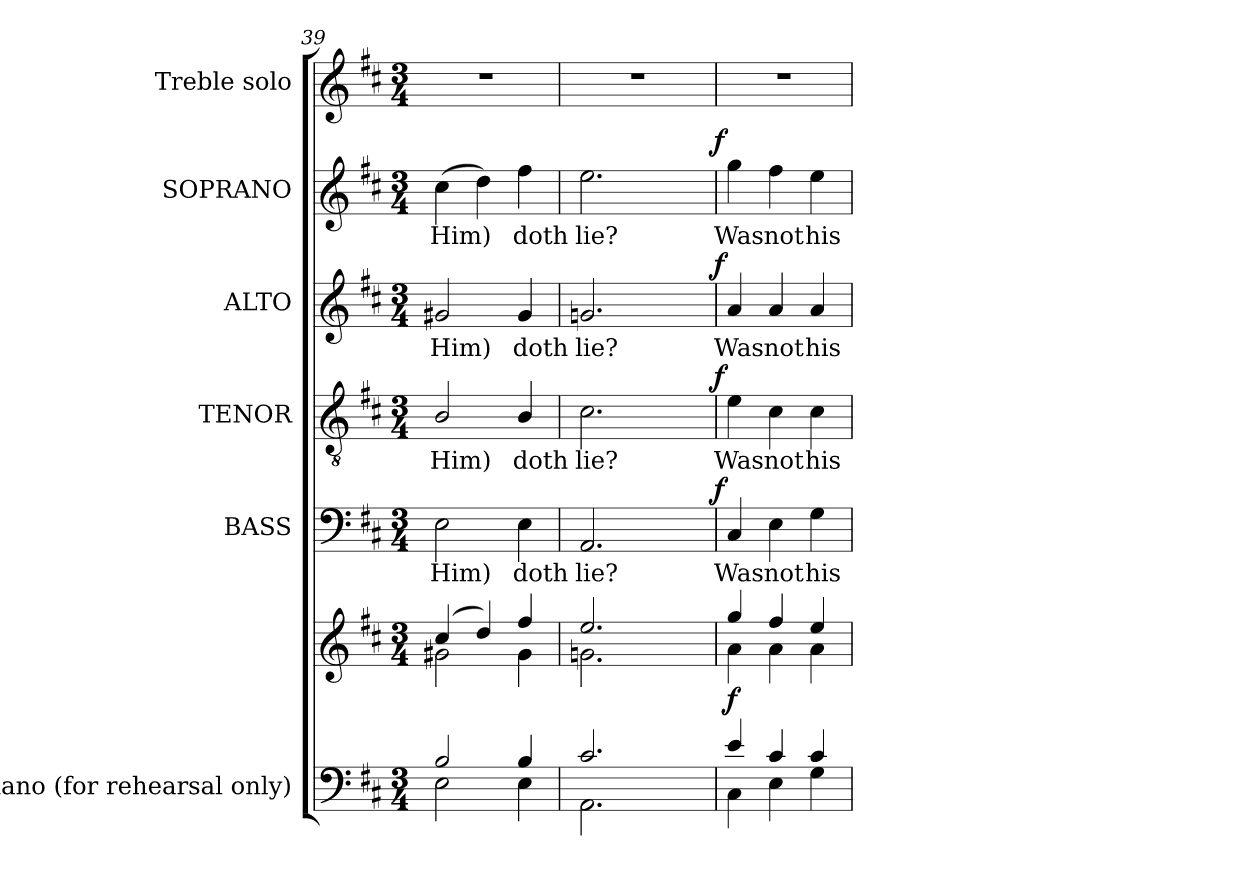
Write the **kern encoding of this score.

**kern	**kern	**dynam	**kern	**text	**dynam	**kern	**text	**dynam	**kern	**text	**dynam	**kern	**text	**dynam	**kern
*part6	*part6	*part6	*part5	*part5	*part5	*part4	*part4	*part4	*part3	*part3	*part3	*part2	*part2	*part2	*part1
*staff7	*staff6	*staff6/7	*staff5	*staff5	*staff5	*staff4	*staff4	*staff4	*staff3	*staff3	*staff3	*staff2	*staff2	*staff2	*staff1
*I"Piano  (for rehearsal  only)	*	*	*I"BASS	*	*	*I"TENOR	*	*	*I"ALTO	*	*	*I"SOPRANO	*	*	*I"Treble solo
*I'Pno.	*	*	*I'B.	*	*	*I'T.	*	*	*I'A.	*	*	*I'S.	*	*	*I'Tr.
*clefF4	*clefG2	*	*clefF4	*	*	*clefGv2	*	*	*clefG2	*	*	*clefG2	*	*	*clefG2
*	*	*	*	*	*	*ITrd7c12	*	*	*	*	*	*	*	*	*
*k[f#c#]	*k[f#c#]	*	*k[f#c#]	*	*	*k[f#c#]	*	*	*k[f#c#]	*	*	*k[f#c#]	*	*	*k[f#c#]
*D:	*D:	*	*D:	*	*	*D:	*	*	*D:	*	*	*D:	*	*	*D:
*M3/4	*M3/4	*	*M3/4	*	*	*M3/4	*	*	*M3/4	*	*	*M3/4	*	*	*M3/4
=39	=39	=39	=39	=39	=39	=39	=39	=39	=39	=39	=39	=39	=39	=39	=39
*^	*^	*	*	*	*	*	*	*	*	*	*	*	*	*	*
!	!	!	!	!	!	!LO:LY:b:color=#000000	!	!	!	!	!	!	!	!	!	!	!
!	!	!	!	!	!	!	!	!	!LO:LY:b:color=#000000	!	!	!	!	!	!	!	!
!	!	!	!	!	!	!	!	!	!	!	!	!LO:LY:b:color=#000000	!	!	!	!	!
!	!	!	!	!	!	!	!	!	!	!	!	!	!	!	!LO:LY:b:color=#000000	!	!LO:N:vis=1
2Bi/	2Ei\	(4cc#i/	2g#Xi\	.	2Ei\	Him)	.	2BBi/	Him)	.	2g#Xi/	Him)	.	(4cc#i\	Him)	.	2.r
.	.	4ddi/)	.	.	.	.	.	.	.	.	.	.	.	4ddi\)	.	.	.
!	!	!	!	!	!	!LO:LY:b:color=#000000	!	!	!	!	!	!	!	!	!	!	!
!	!	!	!	!	!	!	!	!	!LO:LY:b:color=#000000	!	!	!	!	!	!	!	!
!	!	!	!	!	!	!	!	!	!	!	!	!LO:LY:b:color=#000000	!	!	!	!	!
!	!	!	!	!	!	!	!	!	!	!	!	!	!	!	!LO:LY:b:color=#000000	!	!
4Bi/	4Ei\	4ff#i/	4g#i\	.	4Ei\	doth	.	4BBi/	doth	.	4g#i/	doth	.	4ff#i\	doth	.	.
!!LO:PB:g=z
=40	=40	=40	=40	=40	=40	=40	=40	=40	=40	=40	=40	=40	=40	=40	=40	=40	=40
!	!	!	!	!	!	!LO:LY:b:color=#000000	!	!	!	!	!	!	!	!	!	!	!
!	!	!	!	!	!	!	!	!	!LO:LY:b:color=#000000	!	!	!	!	!	!	!	!
!	!	!	!	!	!	!	!	!	!	!	!	!LO:LY:b:color=#000000	!	!	!	!	!
!	!	!	!	!	!	!	!	!	!	!	!	!	!	!	!LO:LY:b:color=#000000	!	!LO:N:vis=1
*	*	*	*	*	*^	*	*	*^	*	*	*^	*	*	*^	*	*	*
2.c#i/	2.AAi\	2.eei/	2.gni\	.	2.AAi/	2ryy	lie?	.	2.C#i\	2ryy	lie?	.	2.gni/	2ryy	lie?	.	2.eei\	2ryy	lie?	.	2.r
.	.	.	.	.	.	8ryy	.	.	.	8ryy	.	.	.	8ryy	.	.	.	8ryy	.	.	.
.	.	.	.	.	.	16ryy	.	.	.	16ryy	.	.	.	16ryy	.	.	.	16ryy	.	.	.
.	.	.	.	.	.	32ryy	.	.	.	32ryy	.	.	.	32ryy	.	.	.	32ryy	.	.	.
.	.	.	.	.	.	64ryy	.	.	.	64ryy	.	.	.	64ryy	.	.	.	64ryy	.	.	.
.	.	.	.	.	.	128...ryy	.	.	.	128...ryy	.	.	.	128...ryy	.	.	.	128...ryy	.	.	.
.	.	.	.	.	.	1024ryy	.	f	.	1024ryy	.	f	.	1024ryy	.	f	.	1024ryy	.	f	.
*	*	*	*	*	*v	*v	*	*	*	*	*	*	*v	*v	*	*	*v	*v	*	*	*
*	*	*	*	*	*	*	*	*v	*v	*	*	*	*	*	*	*	*	*
=41	=41	=41	=41	=41	=41	=41	=41	=41	=41	=41	=41	=41	=41	=41	=41	=41	=41
*	*	*	*	*	*^	*	*	*^	*	*	*^	*	*	*^	*	*	*
!	!	!	!	!	!	!	!LO:LY:b:color=#000000	!	!	!	!	!	!	!	!	!	!	!	!	!	!
*	*	*	*	*	*v	*v	*	*	*	*	*	*	*v	*v	*	*	*v	*v	*	*	*
*	*	*	*	*	*	*	*	*v	*v	*	*	*	*	*	*	*	*	*
*	*	*	*	*	*^	*	*	*^	*	*	*^	*	*	*^	*	*	*
!	!	!	!	!	!	!	!	!	!	!	!LO:LY:b:color=#000000	!	!	!	!	!	!	!	!	!	!
*	*	*	*	*	*v	*v	*	*	*	*	*	*	*v	*v	*	*	*v	*v	*	*	*
*	*	*	*	*	*	*	*	*v	*v	*	*	*	*	*	*	*	*	*
*	*	*	*	*	*^	*	*	*^	*	*	*^	*	*	*^	*	*	*
!	!	!	!	!	!	!	!	!	!	!	!	!	!	!	!LO:LY:b:color=#000000	!	!	!	!	!	!
*	*	*	*	*	*v	*v	*	*	*	*	*	*	*v	*v	*	*	*v	*v	*	*	*
*	*	*	*	*	*	*	*	*v	*v	*	*	*	*	*	*	*	*	*
*	*	*	*	*	*^	*	*	*^	*	*	*^	*	*	*^	*	*	*
!	!	!	!	!	!	!	!	!	!	!	!	!	!	!	!	!	!	!	!LO:LY:b:color=#000000	!	!LO:N:vis=1
*	*	*	*	*	*v	*v	*	*	*	*	*	*	*v	*v	*	*	*v	*v	*	*	*
*	*	*	*	*	*	*	*	*v	*v	*	*	*	*	*	*	*	*	*
4ei/	4C#i\	4ggi/	4ai\	f	4C#i/	Was	.	4Ei\	Was	.	4ai/	Was	.	4ggi\	Was	.	2.r
!	!	!	!	!	!	!LO:LY:b:color=#000000	!	!	!	!	!	!	!	!	!	!	!
!	!	!	!	!	!	!	!	!	!LO:LY:b:color=#000000	!	!	!	!	!	!	!	!
!	!	!	!	!	!	!	!	!	!	!	!	!LO:LY:b:color=#000000	!	!	!	!	!
!	!	!	!	!	!	!	!	!	!	!	!	!	!	!	!LO:LY:b:color=#000000	!	!
4c#i/	4Ei\	4ff#i/	4ai\	.	4Ei\	not	.	4C#i\	not	.	4ai/	not	.	4ff#i\	not	.	.
!	!	!	!	!	!	!LO:LY:b:color=#000000	!	!	!	!	!	!	!	!	!	!	!
!	!	!	!	!	!	!	!	!	!LO:LY:b:color=#000000	!	!	!	!	!	!	!	!
!	!	!	!	!	!	!	!	!	!	!	!	!LO:LY:b:color=#000000	!	!	!	!	!
!	!	!	!	!	!	!	!	!	!	!	!	!	!	!	!LO:LY:b:color=#000000	!	!
4c#i/	4Gi\	4eei/	4ai\	.	4Gi\	his	.	4C#i\	his	.	4ai/	his	.	4eei\	his	.	.
*v	*v	*	*	*	*	*	*	*	*	*	*	*	*	*	*	*	*
*	*v	*v	*	*	*	*	*	*	*	*	*	*	*	*	*	*
=	=	=	=	=	=	=	=	=	=	=	=	=	=	=	=
*-	*-	*-	*-	*-	*-	*-	*-	*-	*-	*-	*-	*-	*-	*-	*-
